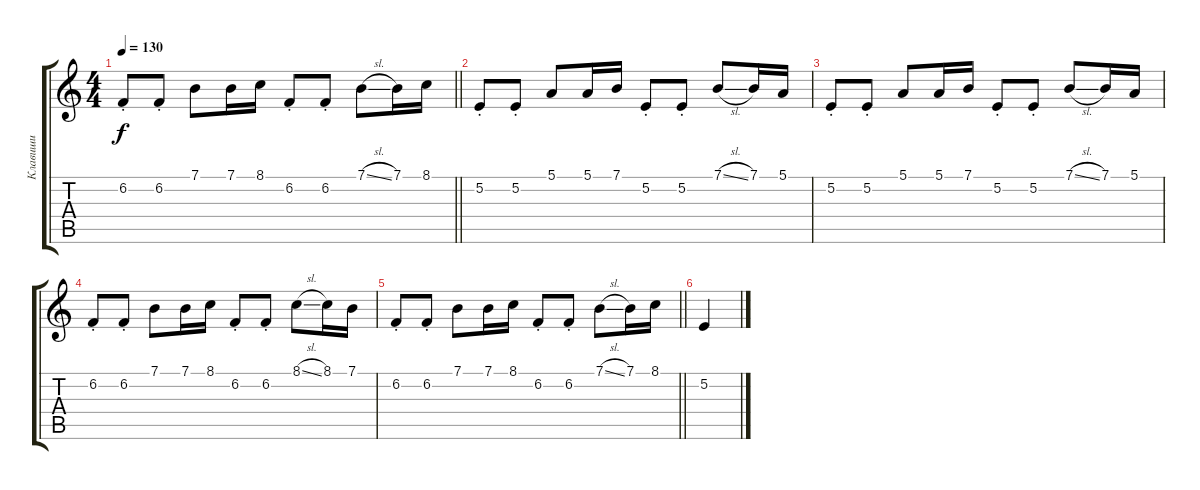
\track ("Клавиши" "Клавиши") {instrument lead1square}
\staff {score tabs}
\tuning (E4 B3 G3 D3 A2 E2) {hide}
\ts (4 4)
\tempo 130
\clef g2
\barLineRight lightlight
\ks c
6.2{st}.8{dy f} 6.2{st}.8 7.1.8 7.1.16 8.1.16 6.2{st}.8 6.2{st}.8 7.1{sl}.8 7.1.16 8.1.16 |
5.2{st}.8 5.2{st}.8 5.1.8 5.1.16 7.1.16 5.2{st}.8 5.2{st}.8 7.1{sl}.8 7.1.16 5.1.16 |
5.2{st}.8 5.2{st}.8 5.1.8 5.1.16 7.1.16 5.2{st}.8 5.2{st}.8 7.1{sl}.8 7.1.16 5.1.16 |
6.2{st}.8 6.2{st}.8 7.1.8 7.1.16 8.1.16 6.2{st}.8 6.2{st}.8 8.1{sl}.8 8.1.16 7.1.16 |
\barLineRight lightlight
6.2{st}.8 6.2{st}.8 7.1.8 7.1.16 8.1.16 6.2{st}.8 6.2{st}.8 7.1{sl}.8 7.1.16 8.1.16 |
5.2.4
